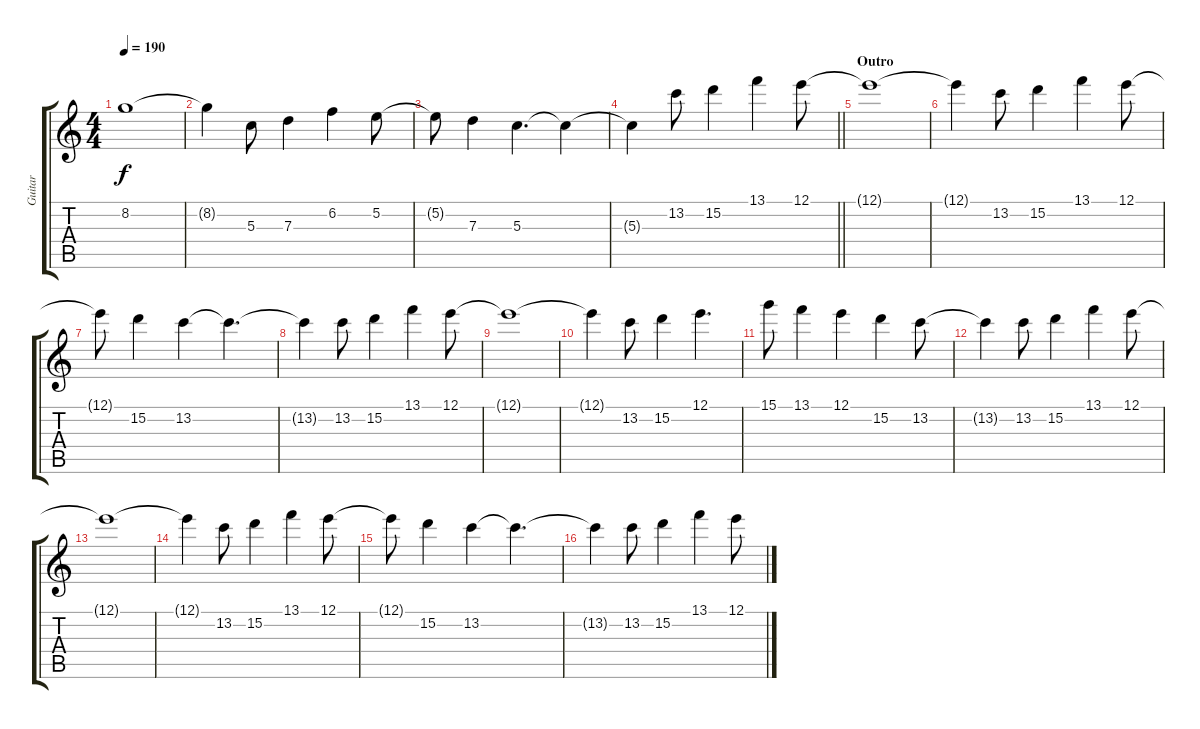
\track ("Guitar" "Guitar") {instrument distortionguitar}
\staff {score tabs}
\tuning (E4 B3 G3 D3 A2 E2) {hide}
\ts (4 4)
\tempo 190
\clef g2
\ks c
8.2.1{dy f} |
8.2{t}.4 5.3.8 7.3.4 6.2.4 5.2.8 |
5.2{t}.8 7.3.4 5.3.4{d} 5.3{t}.4 |
\barLineRight lightlight
5.3{t}.4 13.2.8{volume 12} 15.2.4 13.1.4 12.1.8 |
\section ("" "Outro")
12.1{t}.1 |
12.1{t}.4 13.2.8 15.2.4 13.1.4 12.1.8 |
12.1{t}.8 15.2.4 13.2.4 13.2{t}.4{d} |
13.2{t}.4 13.2.8 15.2.4 13.1.4 12.1.8 |
12.1{t}.1 |
12.1{t}.4 13.2.8 15.2.4 12.1.4{d} |
15.1.8 13.1.4 12.1.4 15.2.4 13.2.8 |
13.2{t}.4 13.2.8 15.2.4 13.1.4 12.1.8 |
12.1{t}.1 |
12.1{t}.4 13.2.8 15.2.4 13.1.4 12.1.8 |
12.1{t}.8 15.2.4 13.2.4 13.2{t}.4{d} |
13.2{t}.4 13.2.8 15.2.4 13.1.4 12.1.8
